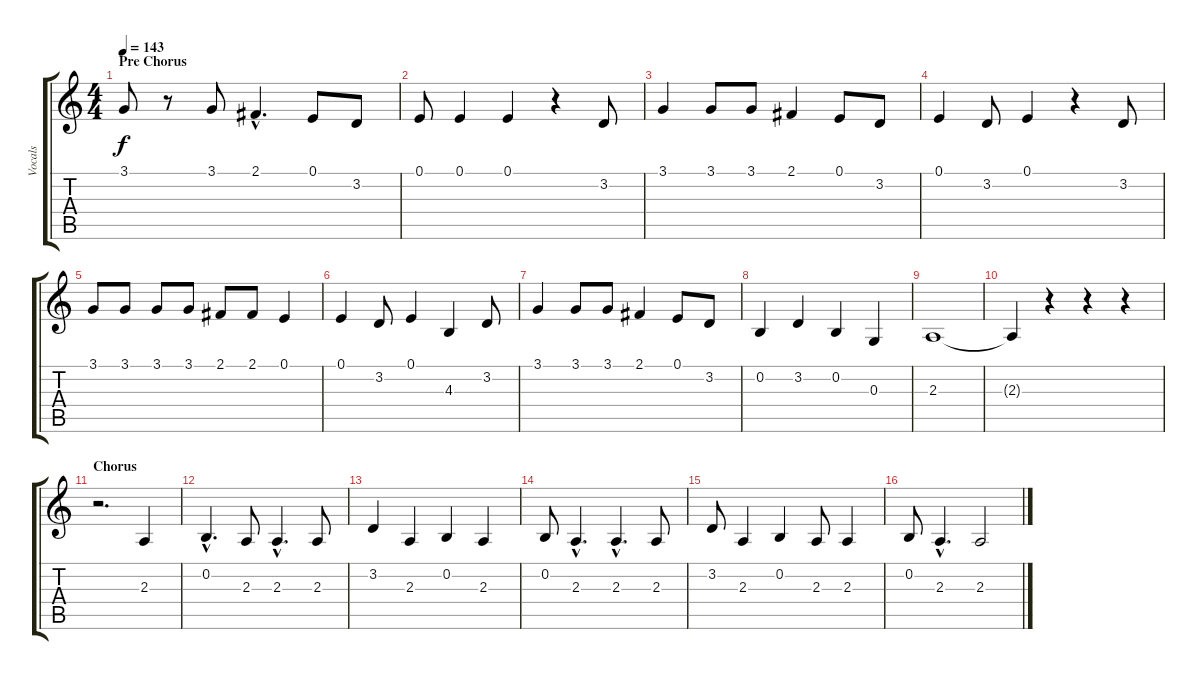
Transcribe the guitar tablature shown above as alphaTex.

\track ("Vocals" "Vocals") {instrument baritonesax}
\staff {score tabs}
\tuning (E4 B3 G3 D3 A2 E2) {hide}
\ts (4 4)
\section ("" "Pre Chorus")
\tempo 143
\clef g2
\ks c
3.1.8{dy f} r.8 3.1.8 2.1{hac}.4{d} 0.1.8 3.2.8 |
0.1.8 0.1.4 0.1.4 r.4 3.2.8 |
3.1.4 3.1.8 3.1.8 2.1.4 0.1.8 3.2.8 |
0.1.4 3.2.8 0.1.4 r.4 3.2.8 |
3.1.8 3.1.8 3.1.8 3.1.8 2.1.8 2.1.8 0.1.4 |
0.1.4 3.2.8 0.1.4 4.3.4 3.2.8 |
3.1.4 3.1.8 3.1.8 2.1.4 0.1.8 3.2.8 |
0.2.4 3.2.4 0.2.4 0.3.4 |
2.3.1 |
2.3{t}.4 r.4 r.4 r.4 |
\section ("" "Chorus")
r.2{d} 2.3.4 |
0.2{hac}.4{d} 2.3.8 2.3{hac}.4{d} 2.3.8 |
3.2.4 2.3.4 0.2.4 2.3.4 |
0.2.8 2.3{hac}.4{d} 2.3{hac}.4{d} 2.3.8 |
3.2.8 2.3.4 0.2.4 2.3.8 2.3.4 |
0.2.8 2.3{hac}.4{d} 2.3.2
